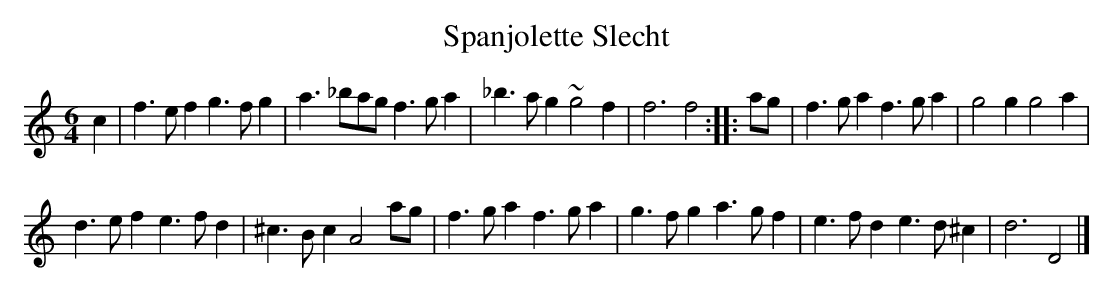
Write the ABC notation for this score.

X:1
T:Spanjolette Slecht
M:6/4
K:Ddor
c2|f3ef2g3fg2|a3_bagf3ga2|_b3ag2~g4f2|f6f4:||:ag|f3ga2f3ga2|g4g2g4a2|
d3ef2e3fd2|^c3Bc2A4ag|f3ga2f3ga2|g3fg2a3gf2|e3fd2e3d^c2|d6D4|]
